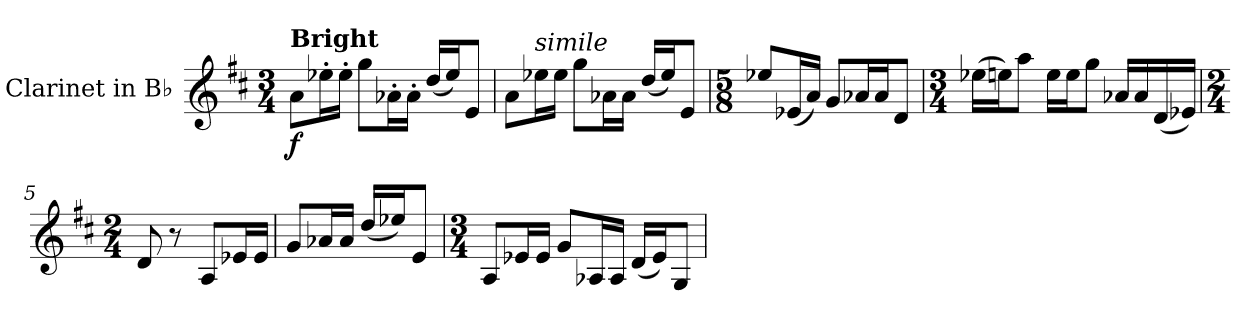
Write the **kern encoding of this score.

**kern	**dynam
*part1	*part1
*staff1	*staff1
*I"Clarinet in B♭	*
*I'Cl. in B♭	*
*clefG2	*
*ITrd1c2	*
*k[]	*
*M3/4	*
*MM120	*
=1	=1
!LO:TX:a:B:t=Bright	!
!	!LO:DY:b
8g\L	f
16dd-X'\L	.
16dd-'\JJ	.
8ff\L	.
16g-X'\L	.
16g-'\JJ	.
(<16cc/LL	.
16dd-/J)	.
8d/J	.
=2	=2
8g\L	.
!LO:TX:a:i:t=simile	!
16dd-X\L	.
16dd-\JJ	.
8ff\L	.
16g-X\L	.
16g-\JJ	.
(<16cc/LL	.
16dd-/J)	.
8d/J	.
=3	=3
*M5/8	*
8dd-X/L	.
(<16d-X/L	.
16g/JJ)	.
8f/L	.
16g-X/L	.
16g-/J	.
8c/J	.
!!LO:LB:g=z
=4	=4
*M3/4	*
(>16dd-X\LL	.
16ddn\J)	.
8gg\J	.
16dd\LL	.
16dd\J	.
8ff\J	.
16g-X/LL	.
16g-/	.
(<16c/	.
16d-X/JJ)	.
=5	=5
*M2/4	*
8c/	.
8r	.
8G/L	.
16d-X/L	.
16d-/JJ	.
=6	=6
8f/L	.
16g-X/L	.
16g-/JJ	.
(<16cc/LL	.
16dd-X/J)	.
8d/J	.
=7	=7
*M3/4	*
8G/L	.
16d-X/L	.
16d-/JJ	.
8f/L	.
16G-X/L	.
16G-/JJ	.
(<16c/LL	.
16d-/J)	.
8F/J	.
=	=
*-	*-
